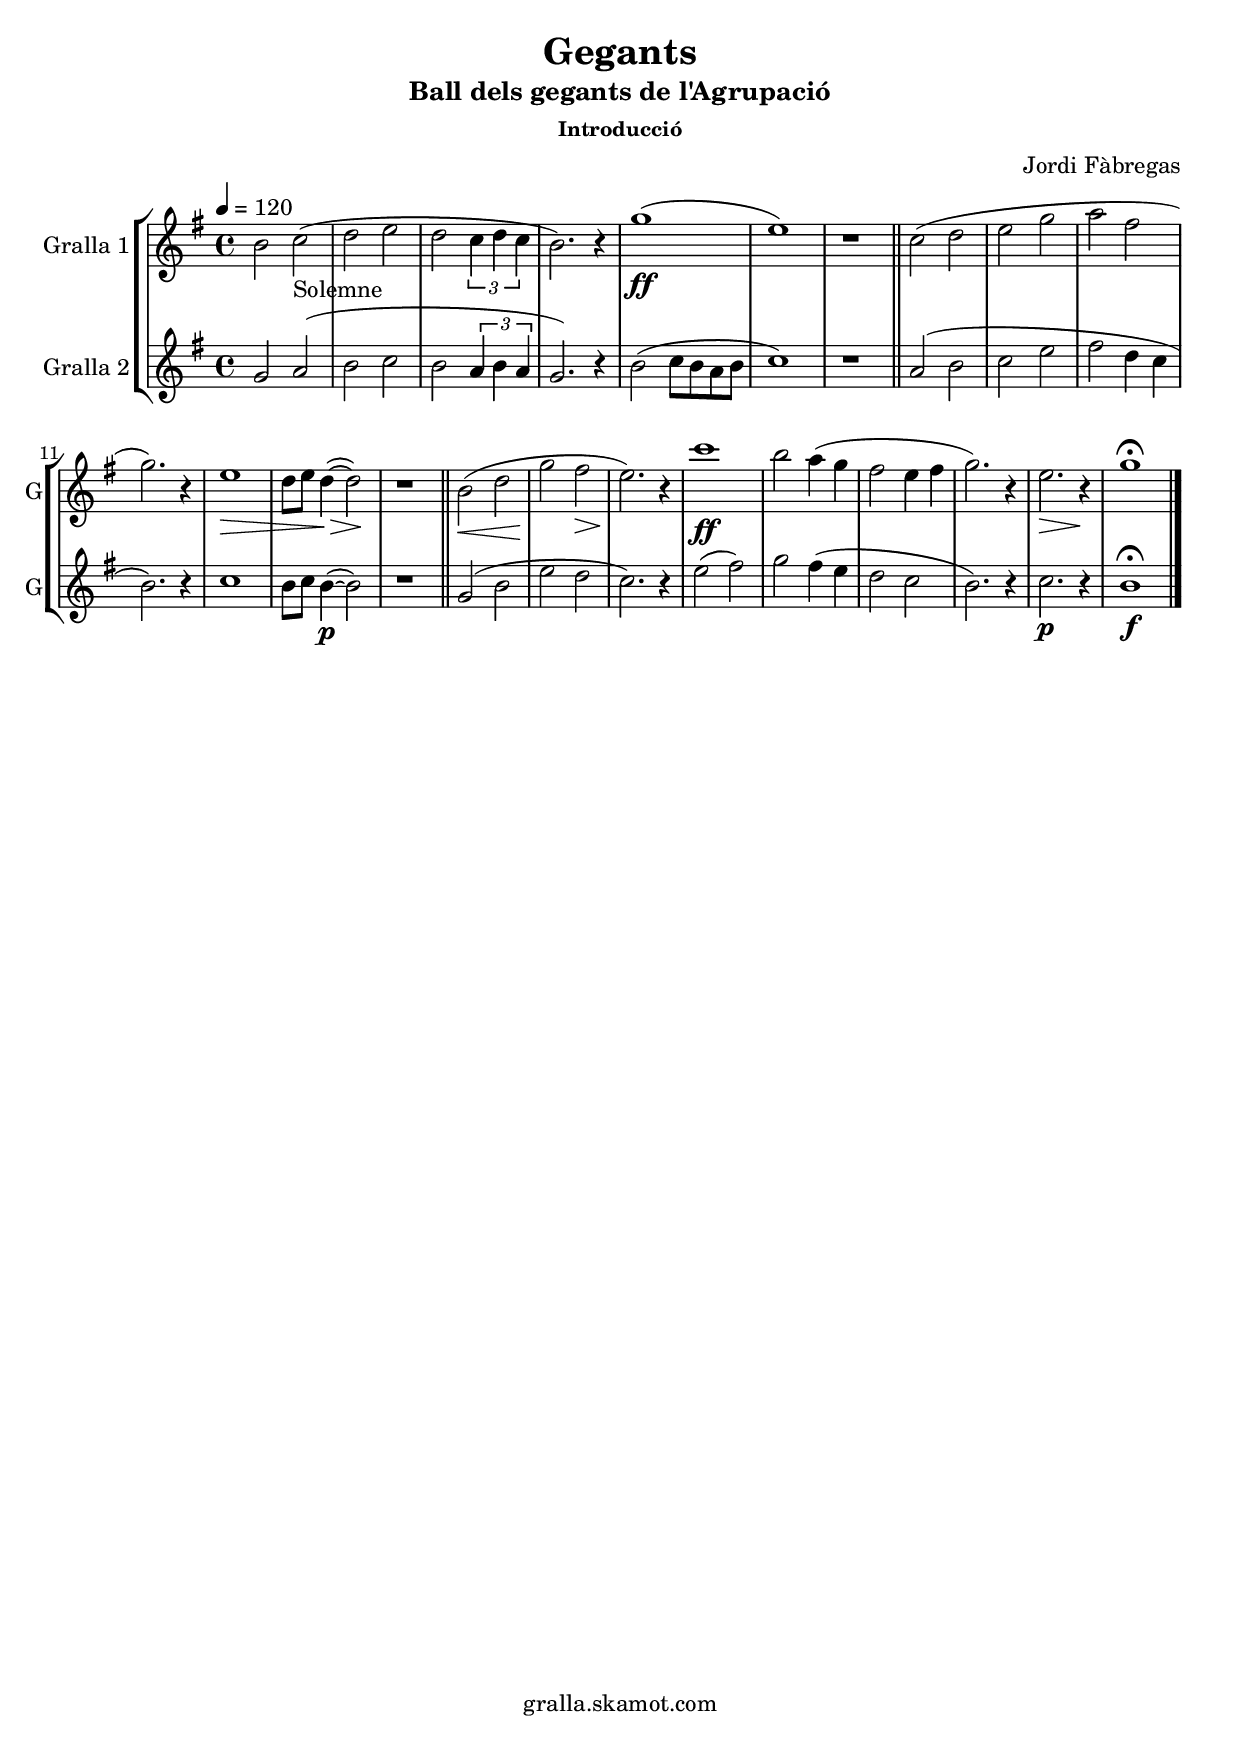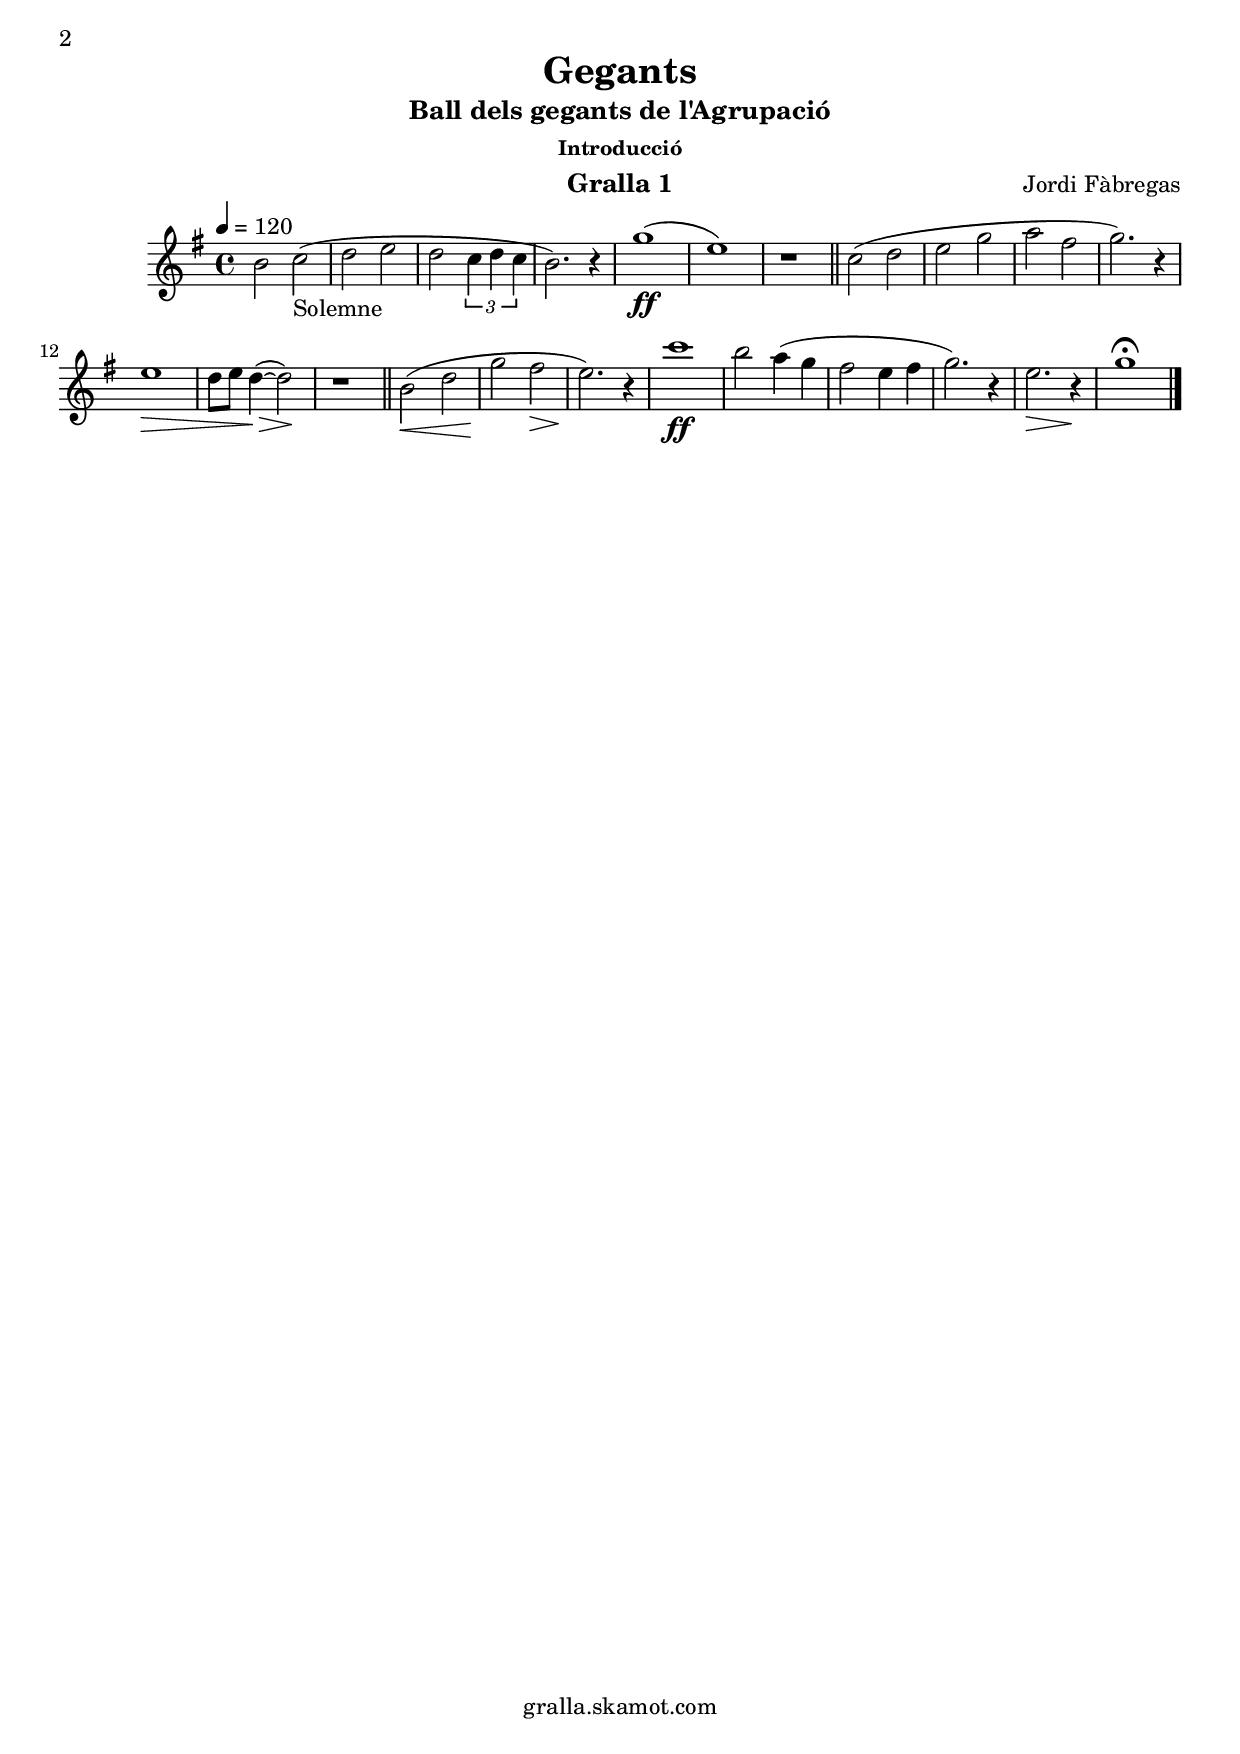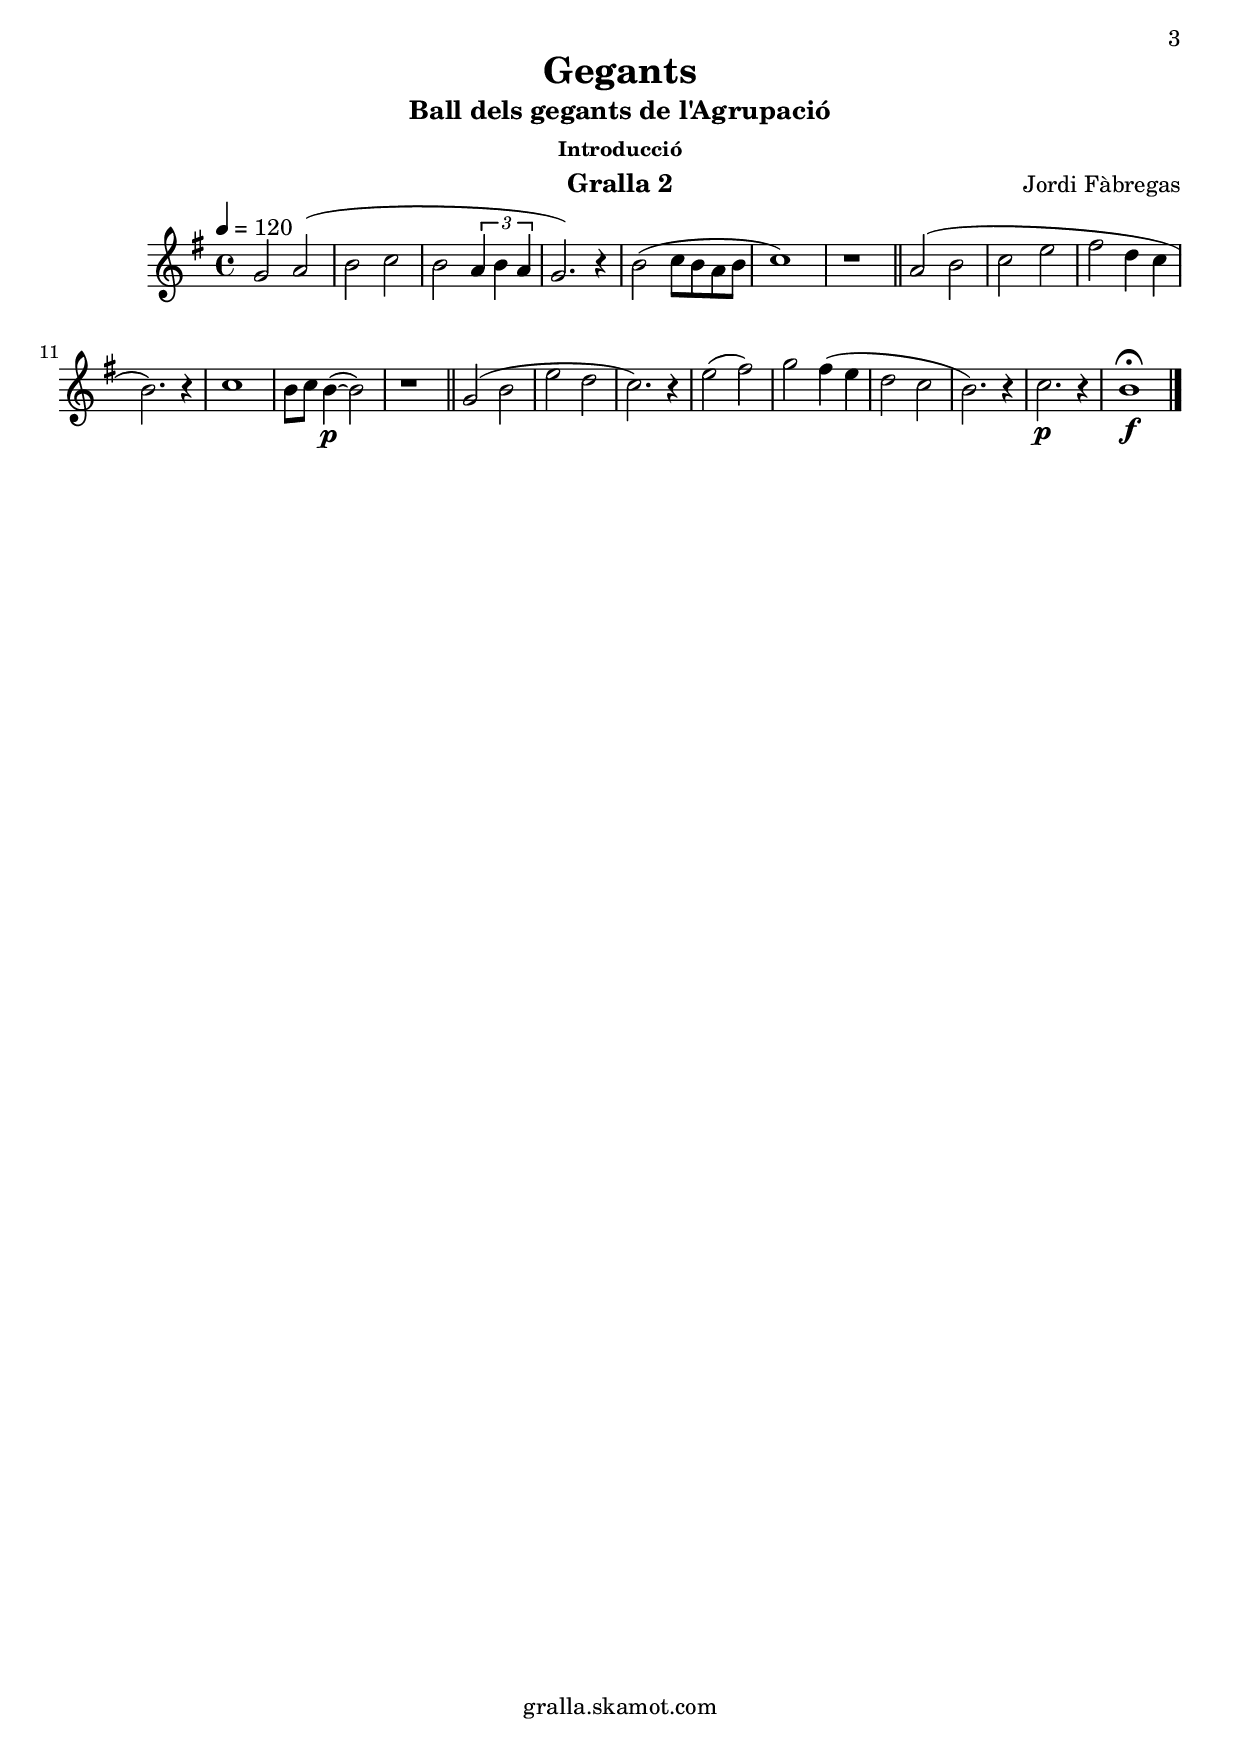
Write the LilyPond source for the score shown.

\version "2.16.2"

\header {
  dedication=""
  title="Gegants"
  subtitle="Ball dels gegants de l'Agrupació"
  subsubtitle="Introducció"
  poet=""
  meter=""
  piece=""
  composer="Jordi Fàbregas"
  arranger=""
  opus=""
  instrument=""
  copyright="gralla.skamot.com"
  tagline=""
}

liniaroAa =
\relative b'
{
  \tempo 4=120
  \clef treble
  \key g \major
  \time 4/4
  b2 c _"Solemne" (  |
  d2 e  |
  d2 \times 2/3 { c4 d c }  |
  b2. ) r4  |
  %05
  g'1 ( \ff  |
  e1 )  |
  r1  \bar "||"
  c2 ( d  |
  e2 g  |
  %10
  a2 fis  |
  g2. ) r4  |
  e1 \> \!  |
  d8 e d4 ~ ( \> d2 \! )  |
  r1  \bar "||"
  %15
  b2 ( \< d  |
  g2 \! fis \>  |
  e2. ) \! r4  |
  c'1  \ff   |
  b2 a4 ( g  |
  %20
  fis2 e4 fis  |
  g2. ) r4  |
  e2. \> r4 \!  |
  g1\fermata  \bar "|."
}

liniaroAb =
\relative g'
{
  \tempo 4=120
  \clef treble
  \key g \major
  \time 4/4
  g2 a (  |
  b2 c  |
  b2 \times 2/3 { a4 b a }  |
  g2. ) r4  |
  %05
  b2 ( c8 b a b  |
  c1 )  |
  r1  \bar "||"
  a2 ( b  |
  c2 e  |
  %10
  fis2 d4 c  |
  b2. ) r4  |
  c1  |
  b8 c b4 ~ ( \p b2 )  |
  r1  \bar "||"
  %15
  g2 ( b  |
  e2 d  |
  c2. ) r4  |
  e2 ( fis )  |
  g2 fis4 ( e  |
  %20
  d2 c  |
  b2. ) r4  |
  c2. \p r4  |
  b1\fermata \f  \bar "|."
}

\bookpart {
  \score {
    \new StaffGroup {
      \override Score.RehearsalMark #'self-alignment-X = #LEFT
      <<
        \new Staff \with {instrumentName = #"Gralla 1" shortInstrumentName = #"G"} \liniaroAa
        \new Staff \with {instrumentName = #"Gralla 2" shortInstrumentName = #"G"} \liniaroAb
      >>
    }
    \layout {}
  }
  \score { \unfoldRepeats
    \new StaffGroup {
      \override Score.RehearsalMark #'self-alignment-X = #LEFT
      <<
        \new Staff \with {instrumentName = #"Gralla 1" shortInstrumentName = #"G"} \liniaroAa
        \new Staff \with {instrumentName = #"Gralla 2" shortInstrumentName = #"G"} \liniaroAb
      >>
    }
    \midi {
      \set Staff.midiInstrument = "oboe"
      \set DrumStaff.midiInstrument = "drums"
    }
  }
}

\bookpart {
  \header {instrument="Gralla 1"}
  \score {
    \new StaffGroup {
      \override Score.RehearsalMark #'self-alignment-X = #LEFT
      <<
        \new Staff \liniaroAa
      >>
    }
    \layout {}
  }
  \score { \unfoldRepeats
    \new StaffGroup {
      \override Score.RehearsalMark #'self-alignment-X = #LEFT
      <<
        \new Staff \liniaroAa
      >>
    }
    \midi {
      \set Staff.midiInstrument = "oboe"
      \set DrumStaff.midiInstrument = "drums"
    }
  }
}

\bookpart {
  \header {instrument="Gralla 2"}
  \score {
    \new StaffGroup {
      \override Score.RehearsalMark #'self-alignment-X = #LEFT
      <<
        \new Staff \liniaroAb
      >>
    }
    \layout {}
  }
  \score { \unfoldRepeats
    \new StaffGroup {
      \override Score.RehearsalMark #'self-alignment-X = #LEFT
      <<
        \new Staff \liniaroAb
      >>
    }
    \midi {
      \set Staff.midiInstrument = "oboe"
      \set DrumStaff.midiInstrument = "drums"
    }
  }
}

